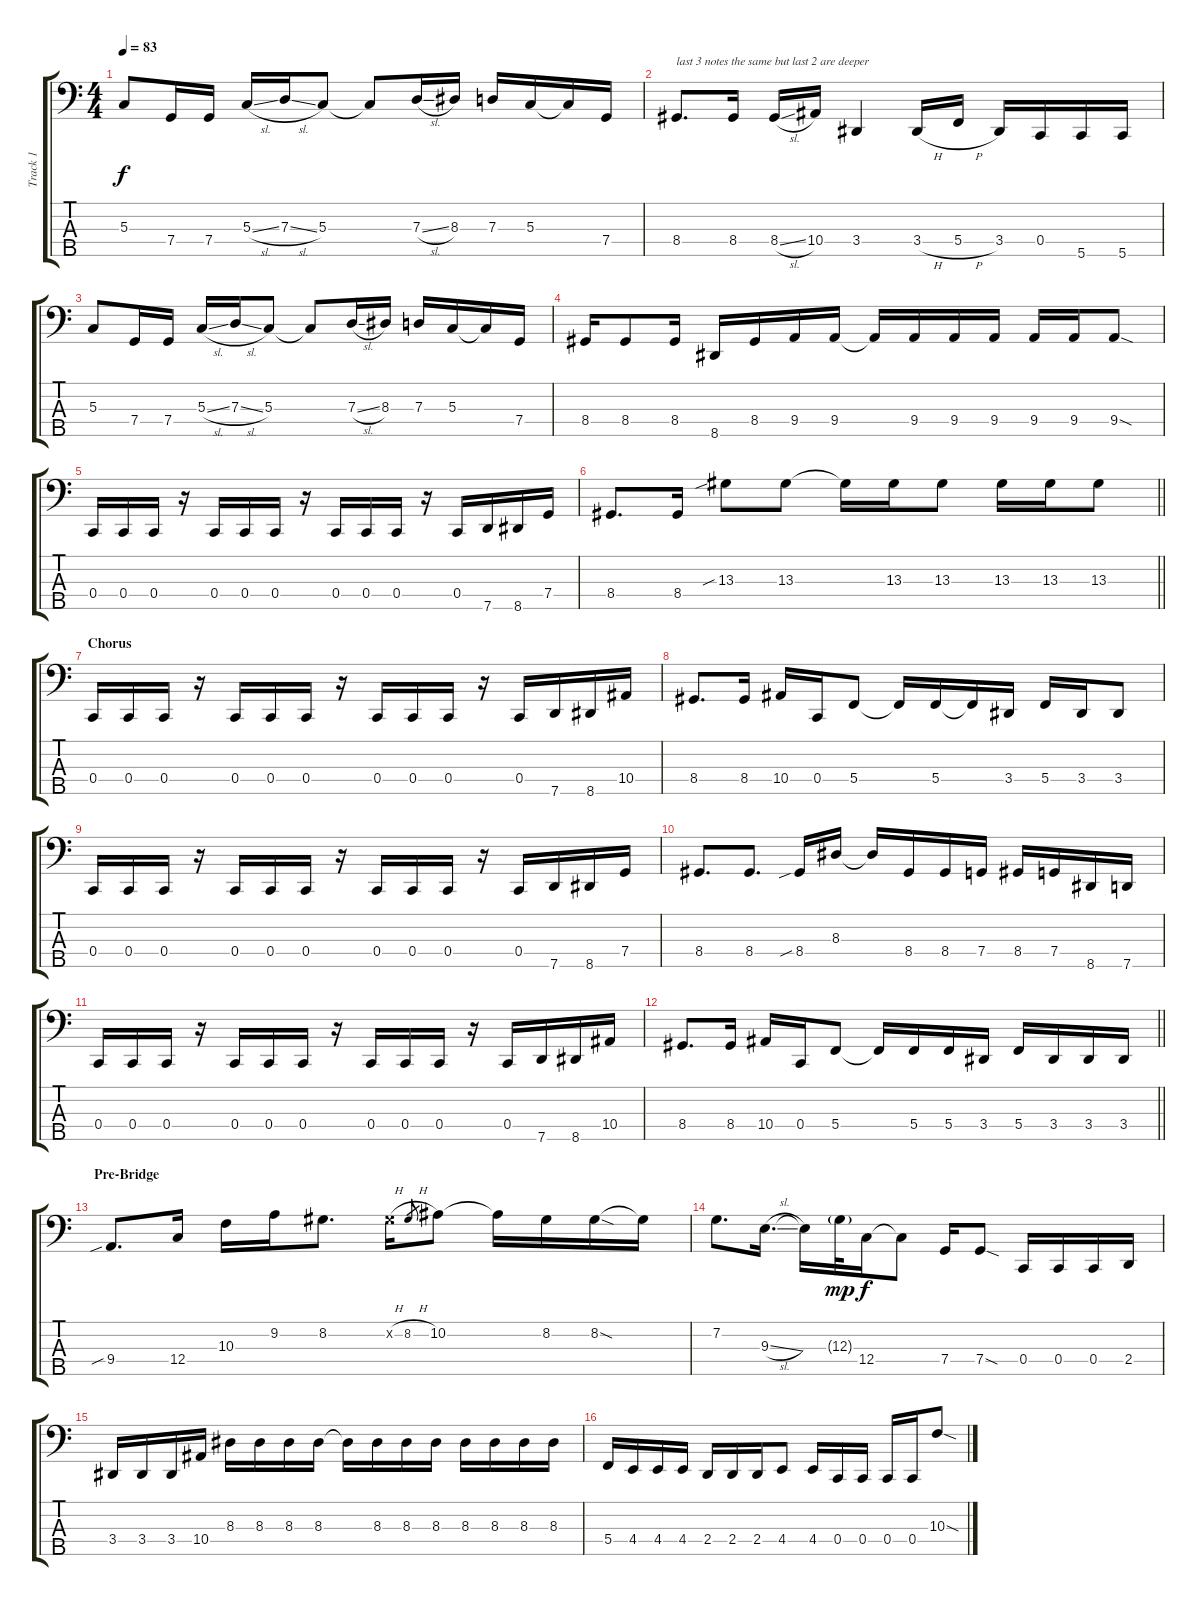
\track ("Track 1" "Track 1") {instrument electricbassfinger}
\staff {score tabs}
\tuning (F2 C2 G1 C1 G0) {hide}
\ts (4 4)
\tempo 83
\clef f4
\ks c
5.3.8{dy f} 7.4.16 7.4.16 5.3{sl}.16 7.3{sl}.16 5.3.8 5.3{t}.8 7.3{sl}.16 8.3.16 7.3.16 5.3.16 5.3{t}.16 7.4.16 |
8.4.8{d txt "last 3 notes the same but last 2 are deeper"} 8.4.16 8.4{sl}.16 10.4.16 3.4.4 3.4{h}.16 5.4{h}.16 3.4.16 0.4.16 5.5.16 5.5.16 |
5.3.8 7.4.16 7.4.16 5.3{sl}.16 7.3{sl}.16 5.3.8 5.3{t}.8 7.3{sl}.16 8.3.16 7.3.16 5.3.16 5.3{t}.16 7.4.16 |
8.4.16 8.4.8 8.4.16 8.5.16 8.4.16 9.4.16 9.4.16 9.4{t}.16 9.4.16 9.4.16 9.4.16 9.4.16 9.4.16 9.4{sod}.8 |
0.4.16 0.4.16 0.4.16 r.16 0.4.16 0.4.16 0.4.16 r.16 0.4.16 0.4.16 0.4.16 r.16 0.4.16 7.5.16 8.5.16 7.4.16 |
\barLineRight lightlight
8.4.8{d} 8.4.16 13.3{sib}.8 13.3.8 13.3{t}.16 13.3.16 13.3.8 13.3.16 13.3.16 13.3.8 |
\section ("" "Chorus")
0.4.16 0.4.16 0.4.16 r.16 0.4.16 0.4.16 0.4.16 r.16 0.4.16 0.4.16 0.4.16 r.16 0.4.16 7.5.16 8.5.16 10.4.16 |
8.4.8{d} 8.4.16 10.4.16 0.4.16 5.4.8 5.4{t}.16 5.4.16 5.4{t}.16 3.4.16 5.4.16 3.4.16 3.4.8 |
0.4.16 0.4.16 0.4.16 r.16 0.4.16 0.4.16 0.4.16 r.16 0.4.16 0.4.16 0.4.16 r.16 0.4.16 7.5.16 8.5.16 7.4.16 |
8.4.8{d} 8.4.8{d} 8.4{sib}.16 8.3.16 8.3{t}.16 8.4.16 8.4.16 7.4.16 8.4.16 7.4.16 8.5.16 7.5.16 |
0.4.16 0.4.16 0.4.16 r.16 0.4.16 0.4.16 0.4.16 r.16 0.4.16 0.4.16 0.4.16 r.16 0.4.16 7.5.16 8.5.16 10.4.16 |
\barLineRight lightlight
8.4.8{d} 8.4.16 10.4.16 0.4.16 5.4.8 5.4{t}.16 5.4.16 5.4.16 3.4.16 5.4.16 3.4.16 3.4.16 3.4.16 |
\section ("" "Pre-Bridge")
9.4{sib}.8{d} 12.4.16 10.3.16 9.2.16 8.2.8{d} 8.2{h x}.16 8.2{h}.8{gr} 10.2.8 10.2{t}.16 8.2.16 8.2{sod}.16 8.2{t}.16 |
7.2.8{d} 9.3{sl}.16{d} 9.3{t}.16 12.3{g}.32{dy mp} 12.4.16{dy f} 12.4{t}.8 7.4.16 7.4{sod}.8 0.4.16 0.4.16 0.4.16 2.4.16 |
3.4.16 3.4.16 3.4.16 10.4.16 8.3.16 8.3.16 8.3.16 8.3.16 8.3{t}.16 8.3.16 8.3.16 8.3.16 8.3.16 8.3.16 8.3.16 8.3.16 |
5.4.16 4.4.16 4.4.16 4.4.16 2.4.16 2.4.16 2.4.16 4.4.8 4.4.16 0.4.16 0.4.16 0.4.16 0.4.16 10.3{sod}.8
